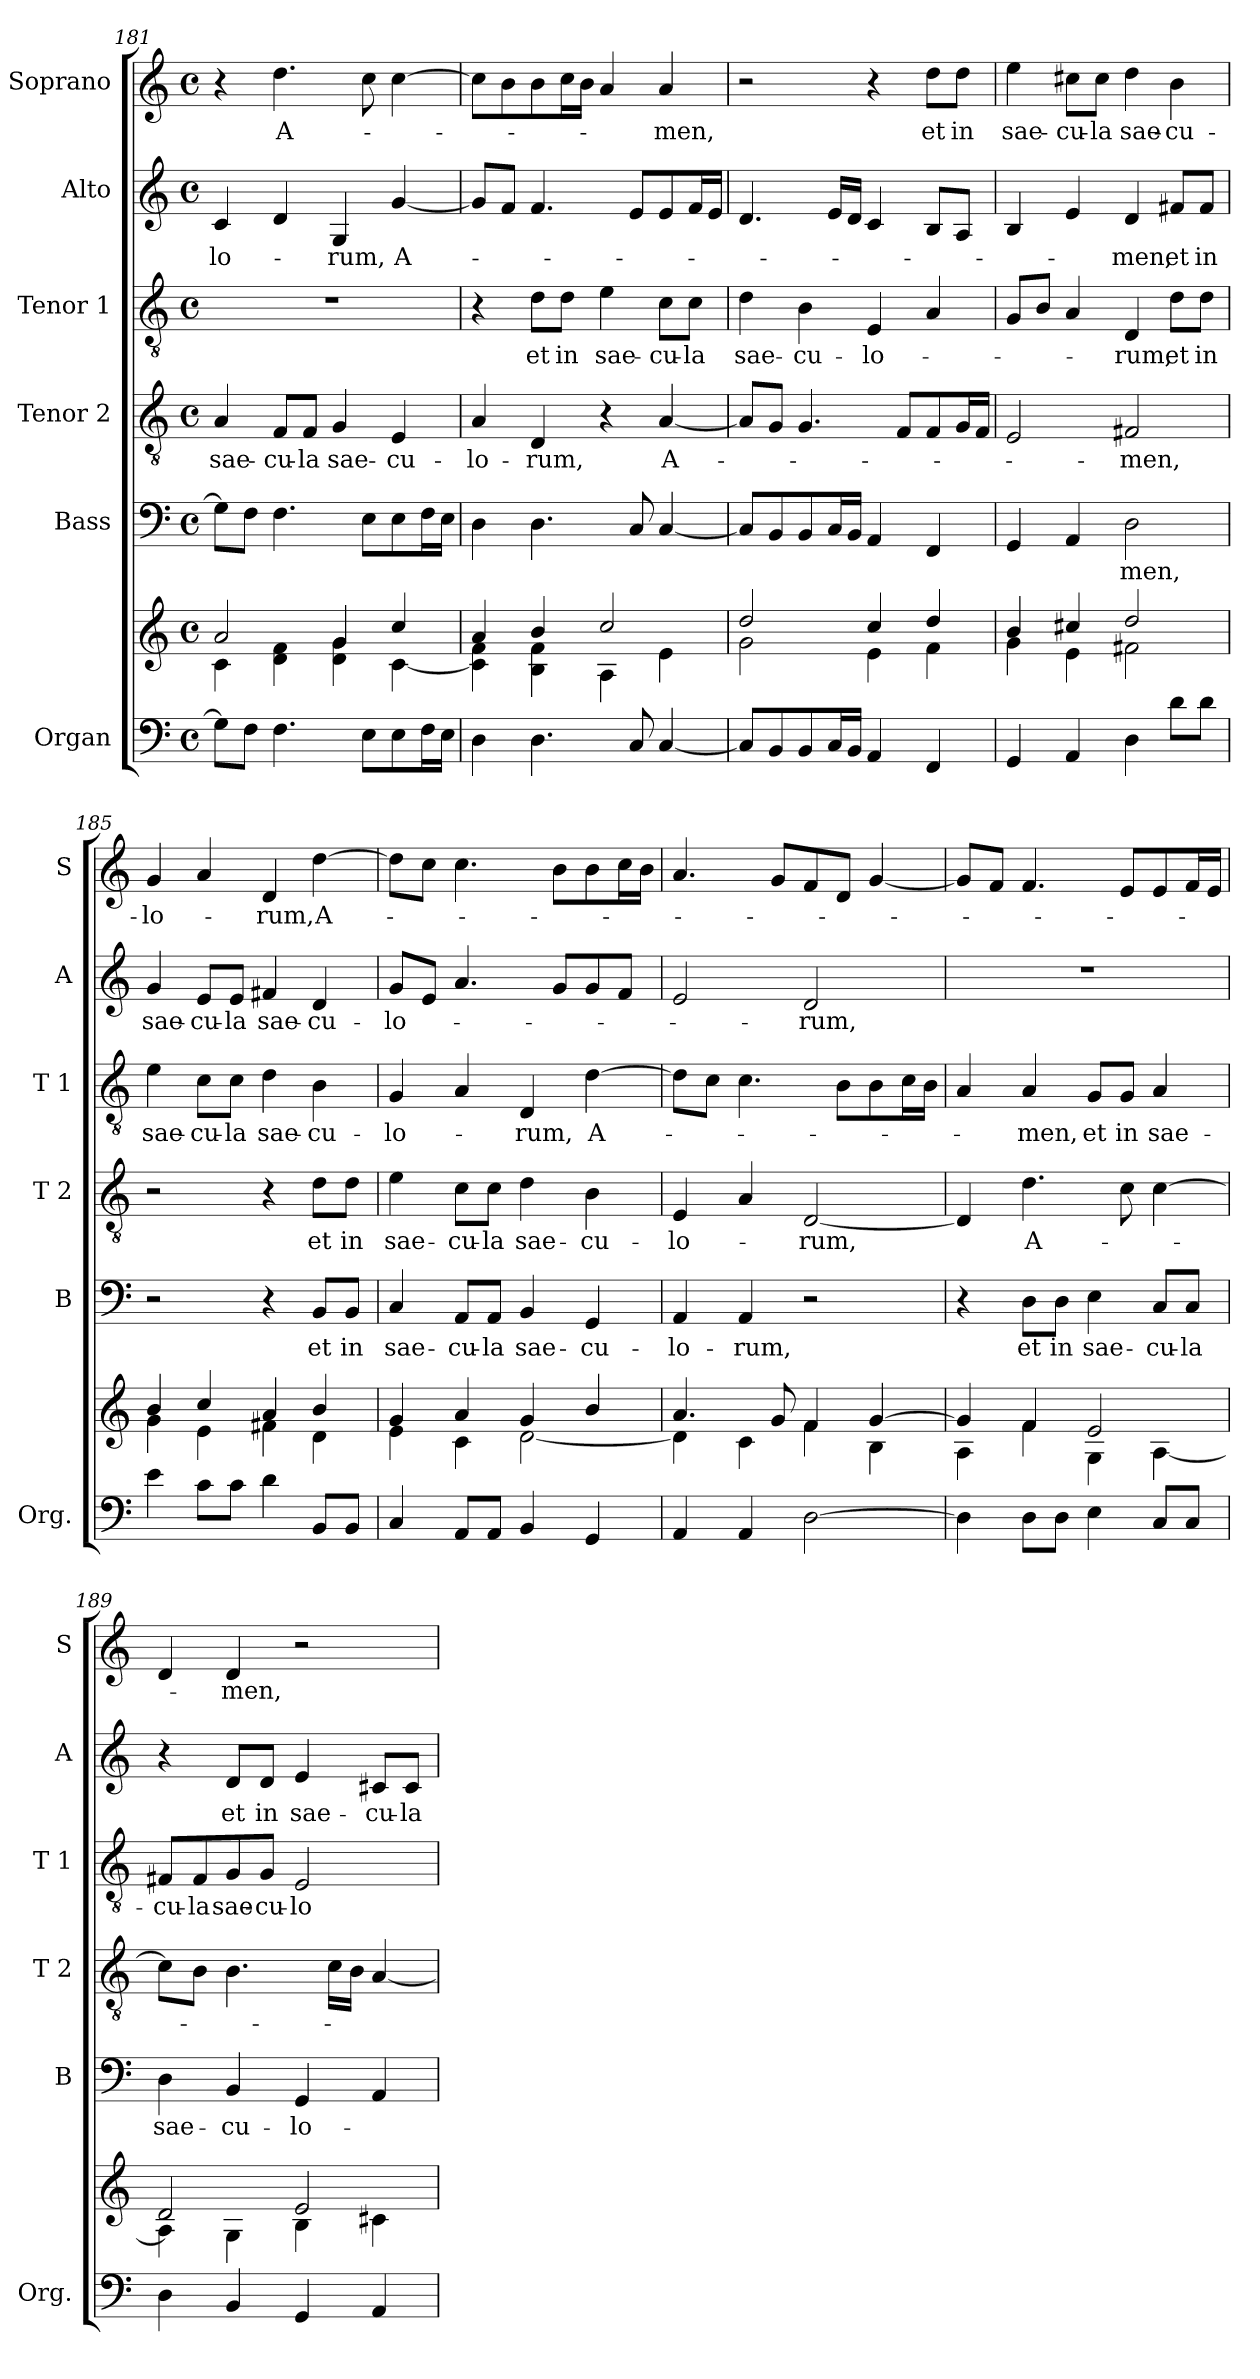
**kern	**kern	**kern	**text	**kern	**text	**kern	**text	**kern	**text	**kern	**text
*part6	*part6	*part5	*part5	*part4	*part4	*part3	*part3	*part2	*part2	*part1	*part1
*staff7	*staff6	*staff5	*staff5	*staff4	*staff4	*staff3	*staff3	*staff2	*staff2	*staff1	*staff1
*I"Organ	*	*I"Bass	*	*I"Tenor 2	*	*I"Tenor 1	*	*I"Alto	*	*I"Soprano	*
*I'Org.	*	*I'B	*	*I'T 2	*	*I'T 1	*	*I'A	*	*I'S	*
!!LO:PB:g=z
*clefF4	*clefG2	*clefF4	*	*clefGv2	*	*clefGv2	*	*clefG2	*	*clefG2	*
*k[]	*k[]	*k[]	*	*k[]	*	*k[]	*	*k[]	*	*k[]	*
*M4/4	*M4/4	*M4/4	*	*M4/4	*	*M4/4	*	*M4/4	*	*M4/4	*
*met(c)	*met(c)	*met(c)	*	*met(c)	*	*met(c)	*	*met(c)	*	*met(c)	*
=181	=181	=181	=181	=181	=181	=181	=181	=181	=181	=181	=181
*	*^	*	*	*	*	*	*	*	*	*	*
!	!	!	!	!	!	!LO:LY:b	!	!	!	!LO:LY:b	!	!
8G\L]	2a!/	4c!\	8G\L]	.	4A/	sae-	1r	.	4c/	-lo-	4r	.
8F\J	.	.	8F\J	.	.	.	.	.	.	.	.	.
!	!	!	!	!	!	!LO:LY:b	!	!	!	!	!	!LO:LY:b
4.F\	.	4d!\ 4f!\	4.F\	.	8F/L	-cu-	.	.	4d/	.	4.dd\	A-
!	!	!	!	!	!	!LO:LY:b	!	!	!	!	!	!
.	.	.	.	.	8F/J	-la	.	.	.	.	.	.
!	!	!	!	!	!	!LO:LY:b	!	!	!	!LO:LY:b	!	!
.	4g!/	4d!\ 4g!\	.	.	4G/	sae-	.	.	4G/	-rum,	.	.
8E\L	.	.	8E\L	.	.	.	.	.	.	.	8cc\	.
!	!	!	!	!	!	!LO:LY:b	!	!	!	!LO:LY:b	!	!
8E\	4cc!/	[4c!\	8E\	.	4E/	-cu-	.	.	[4g/	A-	[4cc\	.
16F\L	.	.	16F\L	.	.	.	.	.	.	.	.	.
16E\JJ	.	.	16E\JJ	.	.	.	.	.	.	.	.	.
=182	=182	=182	=182	=182	=182	=182	=182	=182	=182	=182	=182	=182
!	!	!	!	!	!	!LO:LY:b	!	!	!	!	!	!
4D\	4a!/	4c!\] 4f!\	4D\	.	4A/	-lo-	4r	.	8g/L]	.	8cc\L]	.
.	.	.	.	.	.	.	.	.	8f/J	.	8b\	.
!	!	!	!	!	!	!LO:LY:b	!	!LO:LY:b	!	!	!	!
4.D\	4b!/	4B!\ 4f!\	4.D\	.	4D/	-rum,	8d\L	et	4.f/	.	8b\	.
!	!	!	!	!	!	!	!	!LO:LY:b	!	!	!	!
.	.	.	.	.	.	.	8d\J	in	.	.	16cc\L	.
.	.	.	.	.	.	.	.	.	.	.	16b\JJ	.
!	!	!	!	!	!	!	!	!LO:LY:b	!	!	!	!
.	2cc!/	4A!\	.	.	4r	.	4e\	sae-	.	.	4a/	.
8C/	.	.	8C/	.	.	.	.	.	8e/L	.	.	.
!	!	!	!	!	!	!LO:LY:b	!	!LO:LY:b	!	!	!	!LO:LY:b
[4C/	.	4e!\	[4C/	.	[4A/	A-	8c\L	-cu-	8e/	.	4a/	-men,
!	!	!	!	!	!	!	!	!LO:LY:b	!	!	!	!
.	.	.	.	.	.	.	8c\J	-la	16f/L	.	.	.
.	.	.	.	.	.	.	.	.	16e/JJ	.	.	.
=183	=183	=183	=183	=183	=183	=183	=183	=183	=183	=183	=183	=183
!	!	!	!	!	!	!	!	!LO:LY:b	!	!	!	!
8C/L]	2dd!/	2g!\	8C/L]	.	8A/L]	.	4d\	sae-	4.d/	.	2r	.
8BB/	.	.	8BB/	.	8G/J	.	.	.	.	.	.	.
!	!	!	!	!	!	!	!	!LO:LY:b	!	!	!	!
8BB/	.	.	8BB/	.	4.G/	.	4B\	-cu-	.	.	.	.
16C/L	.	.	16C/L	.	.	.	.	.	16e/LL	.	.	.
16BB/JJ	.	.	16BB/JJ	.	.	.	.	.	16d/JJ	.	.	.
!	!	!	!	!	!	!	!	!LO:LY:b	!	!	!	!
4AA/	4cc!/	4e!\	4AA/	.	.	.	4E/	-lo-	4c/	.	4r	.
.	.	.	.	.	8F/L	.	.	.	.	.	.	.
!	!	!	!	!	!	!	!	!	!	!	!	!LO:LY:b
4FF/	4dd!/	4f!\	4FF/	.	8F/	.	4A/	.	8B/L	.	8dd\L	et
!	!	!	!	!	!	!	!	!	!	!	!	!LO:LY:b
.	.	.	.	.	16G/L	.	.	.	8A/J	.	8dd\J	in
.	.	.	.	.	16F/JJ	.	.	.	.	.	.	.
=184	=184	=184	=184	=184	=184	=184	=184	=184	=184	=184	=184	=184
!	!	!	!	!	!	!	!	!	!	!	!	!LO:LY:b
4GG/	4b!/	4g!\	4GG/	.	2E/	.	8G/L	.	4B/	.	4ee\	sae-
.	.	.	.	.	.	.	8B/J	.	.	.	.	.
!	!	!	!	!	!	!	!	!	!	!	!	!LO:LY:b
4AA/	4cc#X!/	4e!\	4AA/	.	.	.	4A/	.	4e/	.	8cc#X\L	-cu-
!	!	!	!	!	!	!	!	!	!	!	!	!LO:LY:b
.	.	.	.	.	.	.	.	.	.	.	8cc#\J	-la
!	!	!	!	!LO:LY:b	!	!LO:LY:b	!	!LO:LY:b	!	!LO:LY:b	!	!LO:LY:b
4D\	2dd!/	2f#X!\	2D\	-men,	2F#X/	-men,	4D/	-rum,	4d/	-men,	4dd\	sae-
!	!	!	!	!	!	!	!	!LO:LY:b	!	!LO:LY:b	!	!LO:LY:b
8d\L	.	.	.	.	.	.	8d\L	et	8f#X/L	et	4b\	-cu-
!	!	!	!	!	!	!	!	!LO:LY:b	!	!LO:LY:b	!	!
8d\J	.	.	.	.	.	.	8d\J	in	8f#/J	in	.	.
=185	=185	=185	=185	=185	=185	=185	=185	=185	=185	=185	=185	=185
!	!	!	!	!	!	!	!	!LO:LY:b	!	!LO:LY:b	!	!LO:LY:b
4e\	4b!/	4g!\	2r	.	2r	.	4e\	sae-	4g/	sae-	4g/	-lo-
!	!	!	!	!	!	!	!	!LO:LY:b	!	!LO:LY:b	!	!
8c\L	4cc!/	4e!\	.	.	.	.	8c\L	-cu-	8e/L	-cu-	4a/	.
!	!	!	!	!	!	!	!	!LO:LY:b	!	!LO:LY:b	!	!
8c\J	.	.	.	.	.	.	8c\J	-la	8e/J	-la	.	.
!	!	!	!	!	!	!	!	!LO:LY:b	!	!LO:LY:b	!	!LO:LY:b
4d\	4a!/	4f#X!\	4r	.	4r	.	4d\	sae-	4f#X/	sae-	4d/	-rum,
!	!	!	!	!LO:LY:b	!	!LO:LY:b	!	!LO:LY:b	!	!LO:LY:b	!	!LO:LY:b
8BB/L	4b!/	4d!\	8BB/L	et	8d\L	et	4B\	-cu-	4d/	-cu-	[4dd\	A-
!	!	!	!	!LO:LY:b	!	!LO:LY:b	!	!	!	!	!	!
8BB/J	.	.	8BB/J	in	8d\J	in	.	.	.	.	.	.
!!LO:LB:g=z
=186	=186	=186	=186	=186	=186	=186	=186	=186	=186	=186	=186	=186
!	!	!	!	!LO:LY:b	!	!LO:LY:b	!	!LO:LY:b	!	!LO:LY:b	!	!
4C/	4g!/	4e!\	4C/	sae-	4e\	sae-	4G/	-lo-	8g/L	-lo-	8dd\L]	.
.	.	.	.	.	.	.	.	.	8e/J	.	8cc\J	.
!	!	!	!	!LO:LY:b	!	!LO:LY:b	!	!	!	!	!	!
8AA/L	4a!/	4c!\	8AA/L	-cu-	8c\L	-cu-	4A/	.	4.a/	.	4.cc\	.
!	!	!	!	!LO:LY:b	!	!LO:LY:b	!	!	!	!	!	!
8AA/J	.	.	8AA/J	-la	8c\J	-la	.	.	.	.	.	.
!	!	!	!	!LO:LY:b	!	!LO:LY:b	!	!LO:LY:b	!	!	!	!
4BB/	4g!/	[2d!\	4BB/	sae-	4d\	sae-	4D/	-rum,	.	.	.	.
.	.	.	.	.	.	.	.	.	8g/L	.	8b\L	.
!	!	!	!	!LO:LY:b	!	!LO:LY:b	!	!LO:LY:b	!	!	!	!
4GG/	4b!/	.	4GG/	-cu-	4B\	-cu-	[4d\	A-	8g/	.	8b\	.
.	.	.	.	.	.	.	.	.	8f/J	.	16cc\L	.
.	.	.	.	.	.	.	.	.	.	.	16b\JJ	.
=187	=187	=187	=187	=187	=187	=187	=187	=187	=187	=187	=187	=187
!	!	!	!	!LO:LY:b	!	!LO:LY:b	!	!	!	!	!	!
4AA/	4.a!/	4d!\]	4AA/	-lo-	4E/	-lo-	8d\L]	.	2e/	.	4.a/	.
.	.	.	.	.	.	.	8c\J	.	.	.	.	.
!	!	!	!	!LO:LY:b	!	!	!	!	!	!	!	!
4AA/	.	4c!\	4AA/	-rum,	4A/	.	4.c\	.	.	.	.	.
.	8g!/	.	.	.	.	.	.	.	.	.	8g/L	.
!	!	!	!	!	!	!LO:LY:b	!	!	!	!LO:LY:b	!	!
[2D\	4f!/	4f!\	2r	.	[2D/	-rum,	.	.	2d/	-rum,	8f/	.
.	.	.	.	.	.	.	8B\L	.	.	.	8d/J	.
.	[4g!/	4B!\	.	.	.	.	8B\	.	.	.	[4g/	.
.	.	.	.	.	.	.	16c\L	.	.	.	.	.
.	.	.	.	.	.	.	16B\JJ	.	.	.	.	.
=188	=188	=188	=188	=188	=188	=188	=188	=188	=188	=188	=188	=188
4D\]	4g!/]	4A!\	4r	.	4D/]	.	4A/	.	1r	.	8g/L]	.
.	.	.	.	.	.	.	.	.	.	.	8f/J	.
!	!	!	!	!LO:LY:b	!	!LO:LY:b	!	!LO:LY:b	!	!	!	!
8D\L	4f!/	4f!\	8D\L	et	4.d\	A-	4A/	-men,	.	.	4.f/	.
!	!	!	!	!LO:LY:b	!	!	!	!	!	!	!	!
8D\J	.	.	8D\J	in	.	.	.	.	.	.	.	.
!	!	!	!	!LO:LY:b	!	!	!	!LO:LY:b	!	!	!	!
4E\	2e!/	4G!\	4E\	sae-	.	.	8G/L	et	.	.	.	.
!	!	!	!	!	!	!	!	!LO:LY:b	!	!	!	!
.	.	.	.	.	8c\	.	8G/J	in	.	.	8e/L	.
!	!	!	!	!LO:LY:b	!	!	!	!LO:LY:b	!	!	!	!
8C/L	.	[4A!\	8C/L	-cu-	[4c\	.	4A/	sae-	.	.	8e/	.
!	!	!	!	!LO:LY:b	!	!	!	!	!	!	!	!
8C/J	.	.	8C/J	-la	.	.	.	.	.	.	16f/L	.
.	.	.	.	.	.	.	.	.	.	.	16e/JJ	.
=189	=189	=189	=189	=189	=189	=189	=189	=189	=189	=189	=189	=189
!	!	!	!	!LO:LY:b	!	!	!	!LO:LY:b	!	!	!	!
4D\	2d!/	4A!\]	4D\	sae-	8c\L]	.	8F#X/L	-cu-	4r	.	4d/	.
!	!	!	!	!	!	!	!	!LO:LY:b	!	!	!	!
.	.	.	.	.	8B\J	.	8F#/	-la	.	.	.	.
!	!	!	!	!LO:LY:b	!	!	!	!LO:LY:b	!	!LO:LY:b	!	!LO:LY:b
4BB/	.	4G!\	4BB/	-cu-	4.B\	.	8G/	sae-	8d/L	et	4d/	-men,
!	!	!	!	!	!	!	!	!LO:LY:b	!	!LO:LY:b	!	!
.	.	.	.	.	.	.	8G/J	-cu-	8d/J	in	.	.
!	!	!	!	!LO:LY:b	!	!	!	!LO:LY:b	!	!LO:LY:b	!	!
4GG/	2e!/	4B!\	4GG/	-lo-	.	.	2E/	-lo-	4e/	sae-	2r	.
.	.	.	.	.	16c\LL	.	.	.	.	.	.	.
.	.	.	.	.	16B\JJ	.	.	.	.	.	.	.
!	!	!	!	!	!	!	!	!	!	!LO:LY:b	!	!
4AA/	.	4c#X!\	4AA/	.	[4A/	.	.	.	8c#X/L	-cu-	.	.
!	!	!	!	!	!	!	!	!	!	!LO:LY:b	!	!
.	.	.	.	.	.	.	.	.	8c#/J	-la	.	.
*	*v	*v	*	*	*	*	*	*	*	*	*	*
=	=	=	=	=	=	=	=	=	=	=	=
*-	*-	*-	*-	*-	*-	*-	*-	*-	*-	*-	*-
